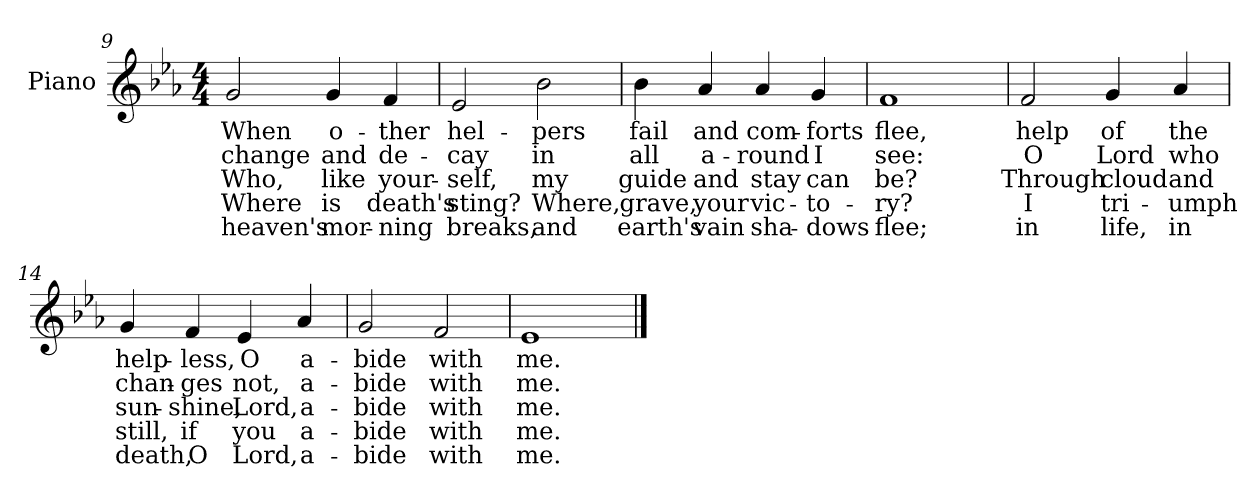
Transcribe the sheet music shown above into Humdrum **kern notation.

**kern	**text	**text	**text	**text	**text
*part1	*part1	*part1	*part1	*part1	*part1
*staff1	*staff1	*staff1	*staff1	*staff1	*staff1
*I"Piano	*	*	*	*	*
*I'Pno.	*	*	*	*	*
!!LO:LB:g=z
*clefG2	*	*	*	*	*
*k[b-e-a-]	*	*	*	*	*
*E-:	*	*	*	*	*
*M4/4	*	*	*	*	*
=9	=9	=9	=9	=9	=9
!	!LO:LY:b:color=#000000	!LO:LY:b:color=#000000	!LO:LY:b:color=#000000	!LO:LY:b:color=#000000	!LO:LY:b:color=#000000
2gi/	When	change	Who,	Where	heaven's
!	!LO:LY:b:color=#000000	!LO:LY:b:color=#000000	!LO:LY:b:color=#000000	!LO:LY:b:color=#000000	!LO:LY:b:color=#000000
4gi/	o-	and	like	is	mor-
!	!LO:LY:b:color=#000000	!LO:LY:b:color=#000000	!LO:LY:b:color=#000000	!LO:LY:b:color=#000000	!LO:LY:b:color=#000000
4fi/	-ther	de-	-your-	-death's	ning
=10	=10	=10	=10	=10	=10
!	!LO:LY:b:color=#000000	!LO:LY:b:color=#000000	!LO:LY:b:color=#000000	!LO:LY:b:color=#000000	!LO:LY:b:color=#000000
2e-i/	hel-	-cay	self,	sting?	breaks,
!	!LO:LY:b:color=#000000	!LO:LY:b:color=#000000	!LO:LY:b:color=#000000	!LO:LY:b:color=#000000	!LO:LY:b:color=#000000
2b-i\	-pers	in	my	Where,	and
=11	=11	=11	=11	=11	=11
!	!LO:LY:b:color=#000000	!LO:LY:b:color=#000000	!LO:LY:b:color=#000000	!LO:LY:b:color=#000000	!LO:LY:b:color=#000000
4b-i\	fail	all	guide	grave,	earth's
!	!LO:LY:b:color=#000000	!LO:LY:b:color=#000000	!LO:LY:b:color=#000000	!LO:LY:b:color=#000000	!LO:LY:b:color=#000000
4a-i/	and	a-	and	your	vain
!	!LO:LY:b:color=#000000	!LO:LY:b:color=#000000	!LO:LY:b:color=#000000	!LO:LY:b:color=#000000	!LO:LY:b:color=#000000
4a-i/	com-	-round	stay	vic-	-sha-
!	!LO:LY:b:color=#000000	!LO:LY:b:color=#000000	!LO:LY:b:color=#000000	!LO:LY:b:color=#000000	!LO:LY:b:color=#000000
4gi/	-forts	I	-can	to-	-dows
=12	=12	=12	=12	=12	=12
!	!LO:LY:b:color=#000000	!LO:LY:b:color=#000000	!LO:LY:b:color=#000000	!LO:LY:b:color=#000000	!LO:LY:b:color=#000000
1fi	flee,	see:	be?	ry?	flee;
!!LO:LB:g=z
=13	=13	=13	=13	=13	=13
!	!LO:LY:b:color=#000000	!LO:LY:b:color=#000000	!LO:LY:b:color=#000000	!LO:LY:b:color=#000000	!LO:LY:b:color=#000000
2fi/	help	O	Through	I	in
!	!LO:LY:b:color=#000000	!LO:LY:b:color=#000000	!LO:LY:b:color=#000000	!LO:LY:b:color=#000000	!LO:LY:b:color=#000000
4gi/	of	Lord	cloud	tri-	-life,
!	!LO:LY:b:color=#000000	!LO:LY:b:color=#000000	!LO:LY:b:color=#000000	!LO:LY:b:color=#000000	!LO:LY:b:color=#000000
4a-i/	the	who	and	umph	in
=14	=14	=14	=14	=14	=14
!	!LO:LY:b:color=#000000	!LO:LY:b:color=#000000	!LO:LY:b:color=#000000	!LO:LY:b:color=#000000	!LO:LY:b:color=#000000
4gi/	help-	chan-	sun-	-still,	death,
!	!LO:LY:b:color=#000000	!LO:LY:b:color=#000000	!LO:LY:b:color=#000000	!LO:LY:b:color=#000000	!LO:LY:b:color=#000000
4fi/	-less,	-ges	shine,	if	O
!	!LO:LY:b:color=#000000	!LO:LY:b:color=#000000	!LO:LY:b:color=#000000	!LO:LY:b:color=#000000	!LO:LY:b:color=#000000
4e-i/	O	not,	Lord,	you	Lord,
!	!LO:LY:b:color=#000000	!LO:LY:b:color=#000000	!LO:LY:b:color=#000000	!LO:LY:b:color=#000000	!LO:LY:b:color=#000000
4a-i/	a-	a-	a-	-a-	-a-
=15	=15	=15	=15	=15	=15
!	!LO:LY:b:color=#000000	!LO:LY:b:color=#000000	!LO:LY:b:color=#000000	!LO:LY:b:color=#000000	!LO:LY:b:color=#000000
2gi/	-bide	-bide	-bide	bide	bide
!	!LO:LY:b:color=#000000	!LO:LY:b:color=#000000	!LO:LY:b:color=#000000	!LO:LY:b:color=#000000	!LO:LY:b:color=#000000
2fi/	with	with	with	with	with
=16	=16	=16	=16	=16	=16
!	!LO:LY:b:color=#000000	!LO:LY:b:color=#000000	!LO:LY:b:color=#000000	!LO:LY:b:color=#000000	!LO:LY:b:color=#000000
1e-i	me.	me.	me.	me.	me.
==	==	==	==	==	==
*-	*-	*-	*-	*-	*-
